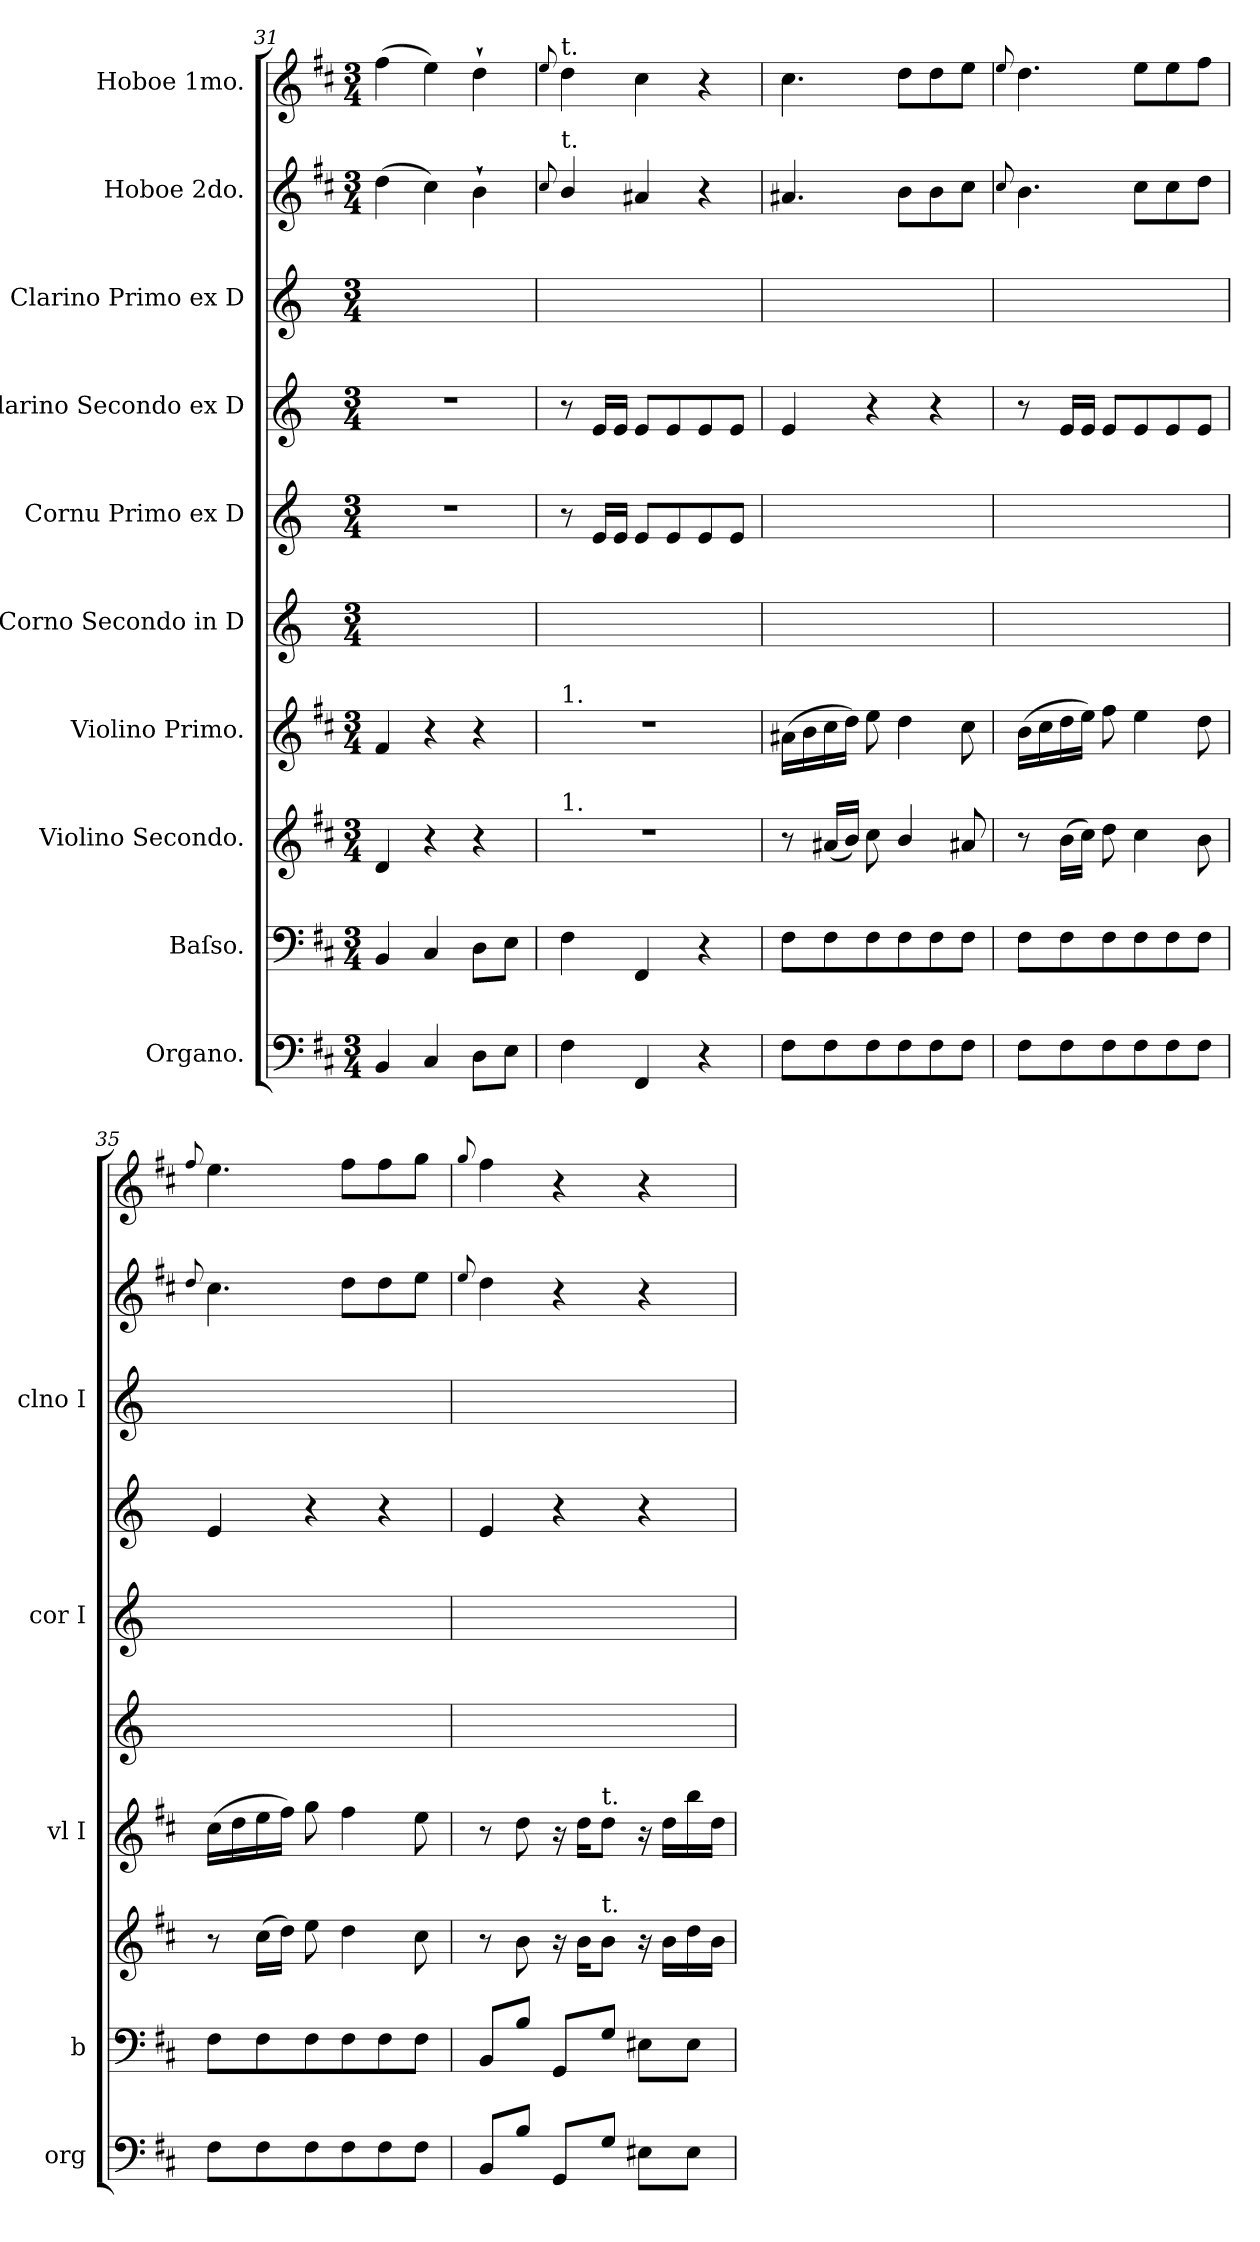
**kern	**dynam	**kern	**dynam	**kern	**dynam	**kern	**dynam	**kern	**kern	**kern	**kern	**kern	**kern
*part10	*part10	*part9	*part9	*part8	*part8	*part7	*part7	*part6	*part5	*part4	*part3	*part2	*part1
*staff10	*staff10	*staff9	*staff9	*staff8	*staff8	*staff7	*staff7	*staff6	*staff5	*staff4	*staff3	*staff2	*staff1
*I"Organo.	*	*I"Baſso.	*	*I"Violino Secondo.	*	*I"Violino Primo.	*	*I"Corno Secondo in D	*I"Cornu Primo ex D	*I"Clarino Secondo ex D	*I"Clarino Primo ex D	*I"Hoboe 2do.	*I"Hoboe 1mo.
*I'org	*	*I'b	*	*	*	*I'vl I	*	*	*I'cor I	*	*I'clno I	*	*
*clefF4	*	*clefF4	*	*clefG2	*	*clefG2	*	*clefG2	*clefG2	*clefG2	*clefG2	*clefG2	*clefG2
*	*	*	*	*	*	*	*	*ITrd6c10	*ITrd6c10	*ITrd-1c-2	*ITrd-1c-2	*	*
*k[f#c#]	*	*k[f#c#]	*	*k[f#c#]	*	*k[f#c#]	*	*k[f#c#]	*k[f#c#]	*k[f#c#]	*k[f#c#]	*k[f#c#]	*k[f#c#]
*D:	*	*D:	*	*D:	*	*D:	*	*D:	*D:	*D:	*D:	*D:	*D:
*M3/4	*	*M3/4	*	*M3/4	*	*M3/4	*	*M3/4	*M3/4	*M3/4	*M3/4	*M3/4	*M3/4
=31	=31	=31	=31	=31	=31	=31	=31	=31	=31	=31	=31	=31	=31
4BB/	.	4BB/	.	4d/	.	4f#/	.	2.ryy	2.r	2.r	2.ryy	(4dd\	(4ff#\
4C#/	.	4C#/	.	4r	.	4r	.	.	.	.	.	4cc#\)	4ee\)
8D\L	.	8D\L	.	4r	.	4r	.	.	.	.	.	4b`\	4dd`\
8E\J	.	8E\J	.	.	.	.	.	.	.	.	.	.	.
=32	=32	=32	=32	=32	=32	=32	=32	=32	=32	=32	=32	=32	=32
.	.	.	.	.	.	.	.	.	.	.	.	8qqcc#/	8qqee/
!	!	!	!	!	!	!	!	!	!	!	!	!	!LO:TX:a:t=t.
!	!	!	!	!	!	!	!	!	!	!	!	!LO:TX:a:t=t.	!
!	!	!	!	!	!	!LO:TX:a:t=1.	!	!	!	!	!	!	!
!	!	!	!	!LO:TX:a:t=1.	!	!	!	!	!	!	!	!	!
4F#\	.	4F#\	.	2.r	.	2.r	.	2.ryy	8r	8r	2.ryy	4b/	4dd\
.	.	.	.	.	.	.	.	.	16F#/LL	16f#/LL	.	.	.
.	.	.	.	.	.	.	.	.	16F#/JJ	16f#/JJ	.	.	.
4FF#/	.	4FF#/	.	.	.	.	.	.	8F#/L	8f#/L	.	4a#X/	4cc#\
.	.	.	.	.	.	.	.	.	8F#/	8f#/	.	.	.
4r	.	4r	.	.	.	.	.	.	8F#/	8f#/	.	4r	4r
.	.	.	.	.	.	.	.	.	8F#/J	8f#/J	.	.	.
=33	=33	=33	=33	=33	=33	=33	=33	=33	=33	=33	=33	=33	=33
8F#\L	for	8F#\L	for.	8r	.	(16a#X\LL	for&colon;	2.ryy	2.ryy	4f#/	2.ryy	4.a#X/	4.cc#\
.	.	.	.	.	.	16b\	.	.	.	.	.	.	.
8F#\	.	8F#\	.	(16a#X/LL	for	16cc#\	.	.	.	.	.	.	.
.	.	.	.	16b/JJ)	.	16dd\JJ)	.	.	.	.	.	.	.
8F#\	.	8F#\	.	8cc#\	.	8ee\	.	.	.	4r	.	.	.
8F#\	.	8F#\	.	4b/	.	4dd\	.	.	.	.	.	8b\L	8dd\L
8F#\	.	8F#\	.	.	.	.	.	.	.	4r	.	8b\	8dd\
8F#\J	.	8F#\J	.	8a#X/	.	8cc#\	.	.	.	.	.	8cc#\J	8ee\J
=34	=34	=34	=34	=34	=34	=34	=34	=34	=34	=34	=34	=34	=34
.	.	.	.	.	.	.	.	.	.	.	.	8qqcc#/	8qqee/
8F#\L	.	8F#\L	.	8r	.	(16b\LL	.	2.ryy	2.ryy	8r	2.ryy	4.b\	4.dd\
.	.	.	.	.	.	16cc#\	.	.	.	.	.	.	.
8F#\	.	8F#\	.	(16b\LL	.	16dd\	.	.	.	16f#/LL	.	.	.
.	.	.	.	16cc#\JJ)	.	16ee\JJ)	.	.	.	16f#/JJ	.	.	.
8F#\	.	8F#\	.	8dd\	.	8ff#\	.	.	.	8f#/L	.	.	.
8F#\	.	8F#\	.	4cc#\	.	4ee\	.	.	.	8f#/	.	8cc#\L	8ee\L
8F#\	.	8F#\	.	.	.	.	.	.	.	8f#/	.	8cc#\	8ee\
8F#\J	.	8F#\J	.	8b\	.	8dd\	.	.	.	8f#/J	.	8dd\J	8ff#\J
=35	=35	=35	=35	=35	=35	=35	=35	=35	=35	=35	=35	=35	=35
.	.	.	.	.	.	.	.	.	.	.	.	8qqdd/	8qqff#/
8F#\L	.	8F#\L	.	8r	.	(16cc#\LL	.	2.ryy	2.ryy	4f#/	2.ryy	4.cc#\	4.ee\
.	.	.	.	.	.	16dd\	.	.	.	.	.	.	.
8F#\	.	8F#\	.	(16cc#\LL	.	16ee\	.	.	.	.	.	.	.
.	.	.	.	16dd\JJ)	.	16ff#\JJ)	.	.	.	.	.	.	.
8F#\	.	8F#\	.	8ee\	.	8gg\	.	.	.	4r	.	.	.
8F#\	.	8F#\	.	4dd\	.	4ff#\	.	.	.	.	.	8dd\L	8ff#\L
8F#\	.	8F#\	.	.	.	.	.	.	.	4r	.	8dd\	8ff#\
8F#\J	.	8F#\J	.	8cc#\	.	8ee\	.	.	.	.	.	8ee\J	8gg\J
=36	=36	=36	=36	=36	=36	=36	=36	=36	=36	=36	=36	=36	=36
.	.	.	.	.	.	.	.	.	.	.	.	8qqee/	8qqgg/
8BB/L	.	8BB/L	.	8r	.	8r	.	2.ryy	2.ryy	4f#/	2.ryy	4dd\	4ff#\
8B\J	.	8B\J	.	8b\	.	8dd\	.	.	.	.	.	.	.
8GG/L	.	8GG/L	.	16r	.	16r	.	.	.	4r	.	4r	4r
.	.	.	.	16b\KL	.	16dd\KL	.	.	.	.	.	.	.
!	!	!	!	!	!	!LO:TX:a:t=t.	!	!	!	!	!	!	!
!	!	!	!	!LO:TX:a:t=t.	!	!	!	!	!	!	!	!	!
8G\J	.	8G\J	.	8b\J	.	8dd\J	.	.	.	.	.	.	.
8E#X\L	.	8E#X\L	.	16r	.	16r	.	.	.	4r	.	4r	4r
.	.	.	.	16b\LL	.	16dd\LL	.	.	.	.	.	.	.
8E#\J	.	8E#\J	.	16dd\	.	16bb\	.	.	.	.	.	.	.
.	.	.	.	16b\JJ	.	16dd\JJ	.	.	.	.	.	.	.
=	=	=	=	=	=	=	=	=	=	=	=	=	=
*-	*-	*-	*-	*-	*-	*-	*-	*-	*-	*-	*-	*-	*-
